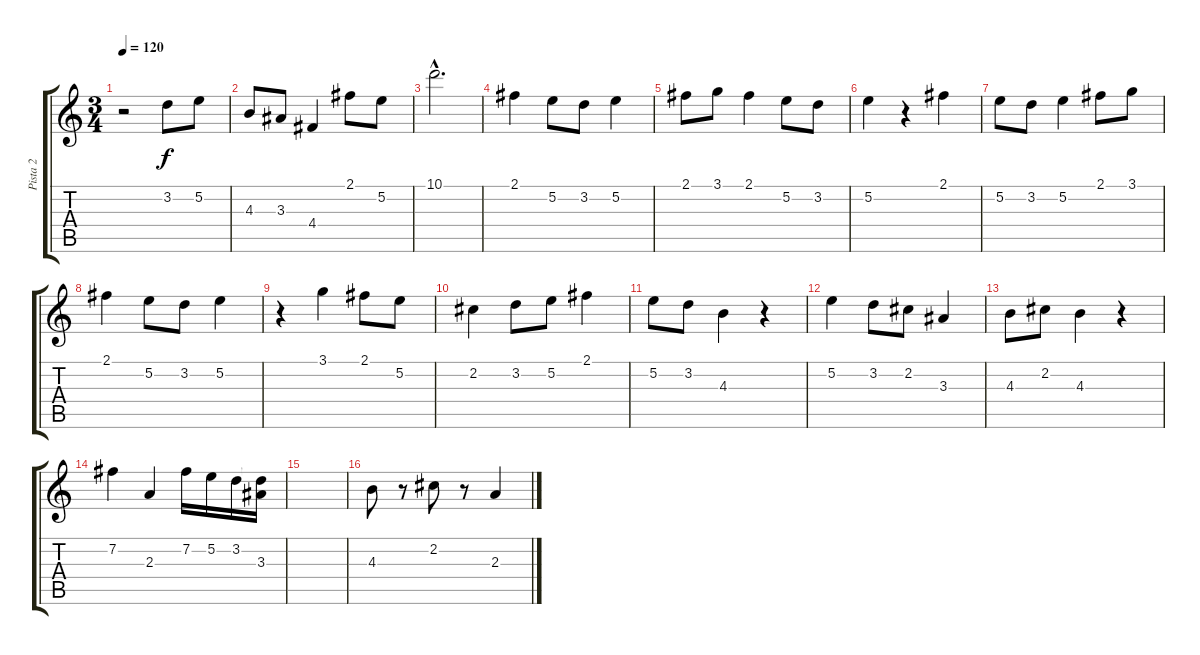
\track ("Pista 2" "Pista 2") {instrument acousticguitarnylon}
\staff {score tabs}
\tuning (E4 B3 G3 D3 A2 E2) {hide}
\ts (3 4)
\tempo 120
\clef g2
\ks c
r.2{dy f} 3.2.8 5.2.8 |
4.3.8 3.3.8 4.4.4 2.1.8 5.2.8 |
10.1{hac}.2{d} |
2.1.4 5.2.8 3.2.8 5.2.4 |
2.1.8 3.1.8 2.1.4 5.2.8 3.2.8 |
5.2.4 r.4 2.1.4 |
5.2.8 3.2.8 5.2.4 2.1.8 3.1.8 |
2.1.4 5.2.8 3.2.8 5.2.4 |
r.4 3.1.4 2.1.8 5.2.8 |
2.2.4 3.2.8 5.2.8 2.1.4 |
5.2.8 3.2.8 4.3.4 r.4 |
5.2.4 3.2.8 2.2.8 3.3.4 |
4.3.8 2.2.8 4.3.4 r.4 |
7.2.4 2.3.4 7.2.16 5.2.16 3.2.16 (3.2{t} 3.3).16 |
|
4.3.8 r.8 2.2.8 r.8 2.3.4
